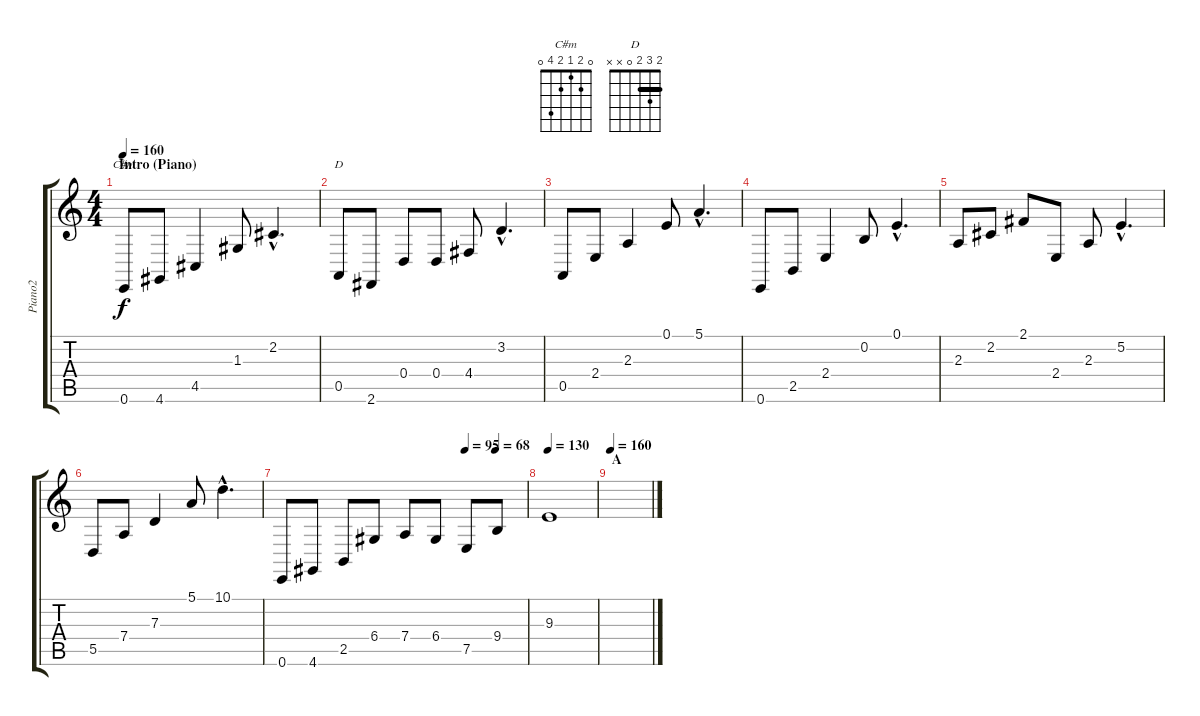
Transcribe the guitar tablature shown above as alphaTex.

\track ("Piano2" "Piano2") {instrument brightacousticpiano}
\staff {score tabs}
\tuning (E4 B3 G3 D3 A2 E2) {hide}
\chord ("C#m" 0 2 1 2 4 0)
\chord ("D" 2 3 2 0 x x) {barre 2}
\ts (4 4)
\section ("" "Intro (Piano)")
\tempo 160
\tempo 130
\tempo 160
\clef g2
\ks c
0.6.8{ch "C#m" dy f instrument brightacousticpiano} 4.6.8 4.5.4 1.3.8 2.2{hac}.4{d} |
0.5.8{ch "D"} 2.6.8 0.4.8 0.4.8 4.4.8 3.2{hac}.4{d} |
0.5.8 2.4.8 2.3.4 0.1.8 5.1{hac}.4{d} |
0.6.8 2.5.8 2.4.4 0.2.8 0.1{hac}.4{d} |
2.3.8 2.2.8 2.1.8 2.4.8 2.3.8 5.2{hac}.4{d} |
5.5.8 7.4.8 7.3.4 5.1.8 10.1{hac}.4{d} |
\tempo (95 0.75)
\tempo (68 0.875)
0.6.8 4.6.8 2.5.8 6.4.8 7.4.8 6.4.8 7.5.8 9.4.8 |
\tempo 130
9.3.1 |
\section ("" "A")
\tempo 160
